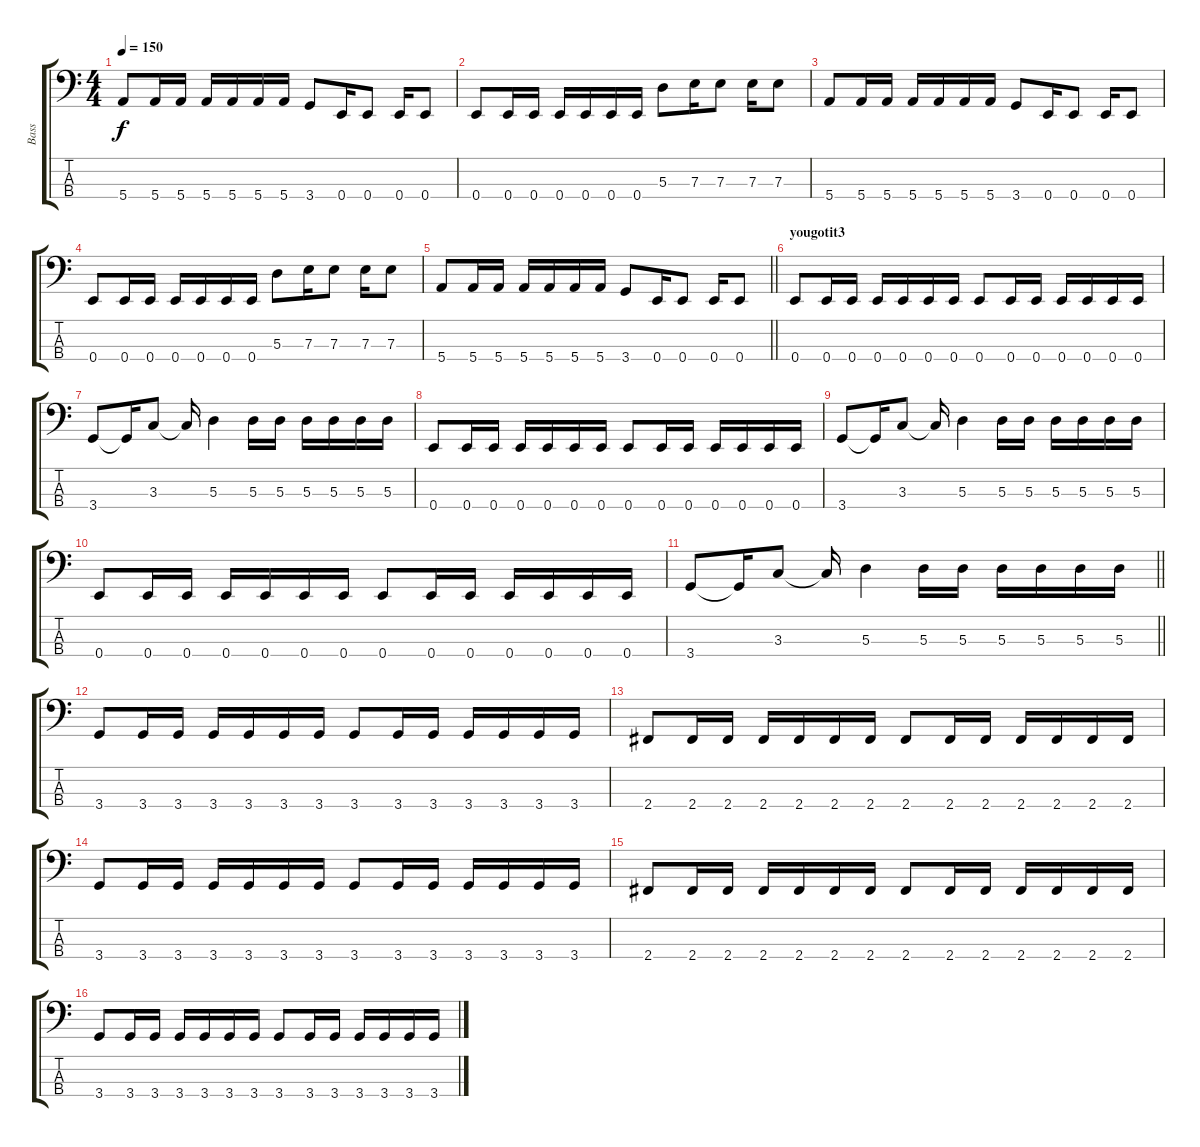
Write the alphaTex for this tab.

\track ("Bass" "Bass") {instrument electricbassfinger}
\staff {score tabs}
\tuning (G2 D2 A1 E1) {hide}
\ts (4 4)
\tempo 150
\clef f4
\ks c
5.4.8{dy f} 5.4.16 5.4.16 5.4.16 5.4.16 5.4.16 5.4.16 3.4.8 0.4.16 0.4.8 0.4.16 0.4.8 |
0.4.8 0.4.16 0.4.16 0.4.16 0.4.16 0.4.16 0.4.16 5.3.8 7.3.16 7.3.8 7.3.16 7.3.8 |
5.4.8 5.4.16 5.4.16 5.4.16 5.4.16 5.4.16 5.4.16 3.4.8 0.4.16 0.4.8 0.4.16 0.4.8 |
0.4.8 0.4.16 0.4.16 0.4.16 0.4.16 0.4.16 0.4.16 5.3.8 7.3.16 7.3.8 7.3.16 7.3.8 |
\barLineRight lightlight
5.4.8 5.4.16 5.4.16 5.4.16 5.4.16 5.4.16 5.4.16 3.4.8 0.4.16 0.4.8 0.4.16 0.4.8 |
\section ("" "yougotit3")
0.4.8 0.4.16 0.4.16 0.4.16 0.4.16 0.4.16 0.4.16 0.4.8 0.4.16 0.4.16 0.4.16 0.4.16 0.4.16 0.4.16 |
3.4.8 3.4{t}.16 3.3.8 3.3{t}.16 5.3.4 5.3.16 5.3.16 5.3.16 5.3.16 5.3.16 5.3.16 |
0.4.8 0.4.16 0.4.16 0.4.16 0.4.16 0.4.16 0.4.16 0.4.8 0.4.16 0.4.16 0.4.16 0.4.16 0.4.16 0.4.16 |
3.4.8 3.4{t}.16 3.3.8 3.3{t}.16 5.3.4 5.3.16 5.3.16 5.3.16 5.3.16 5.3.16 5.3.16 |
0.4.8 0.4.16 0.4.16 0.4.16 0.4.16 0.4.16 0.4.16 0.4.8 0.4.16 0.4.16 0.4.16 0.4.16 0.4.16 0.4.16 |
\barLineRight lightlight
3.4.8 3.4{t}.16 3.3.8 3.3{t}.16 5.3.4 5.3.16 5.3.16 5.3.16 5.3.16 5.3.16 5.3.16 |
3.4.8 3.4.16 3.4.16 3.4.16 3.4.16 3.4.16 3.4.16 3.4.8 3.4.16 3.4.16 3.4.16 3.4.16 3.4.16 3.4.16 |
2.4.8 2.4.16 2.4.16 2.4.16 2.4.16 2.4.16 2.4.16 2.4.8 2.4.16 2.4.16 2.4.16 2.4.16 2.4.16 2.4.16 |
3.4.8 3.4.16 3.4.16 3.4.16 3.4.16 3.4.16 3.4.16 3.4.8 3.4.16 3.4.16 3.4.16 3.4.16 3.4.16 3.4.16 |
2.4.8 2.4.16 2.4.16 2.4.16 2.4.16 2.4.16 2.4.16 2.4.8 2.4.16 2.4.16 2.4.16 2.4.16 2.4.16 2.4.16 |
3.4.8 3.4.16 3.4.16 3.4.16 3.4.16 3.4.16 3.4.16 3.4.8 3.4.16 3.4.16 3.4.16 3.4.16 3.4.16 3.4.16
